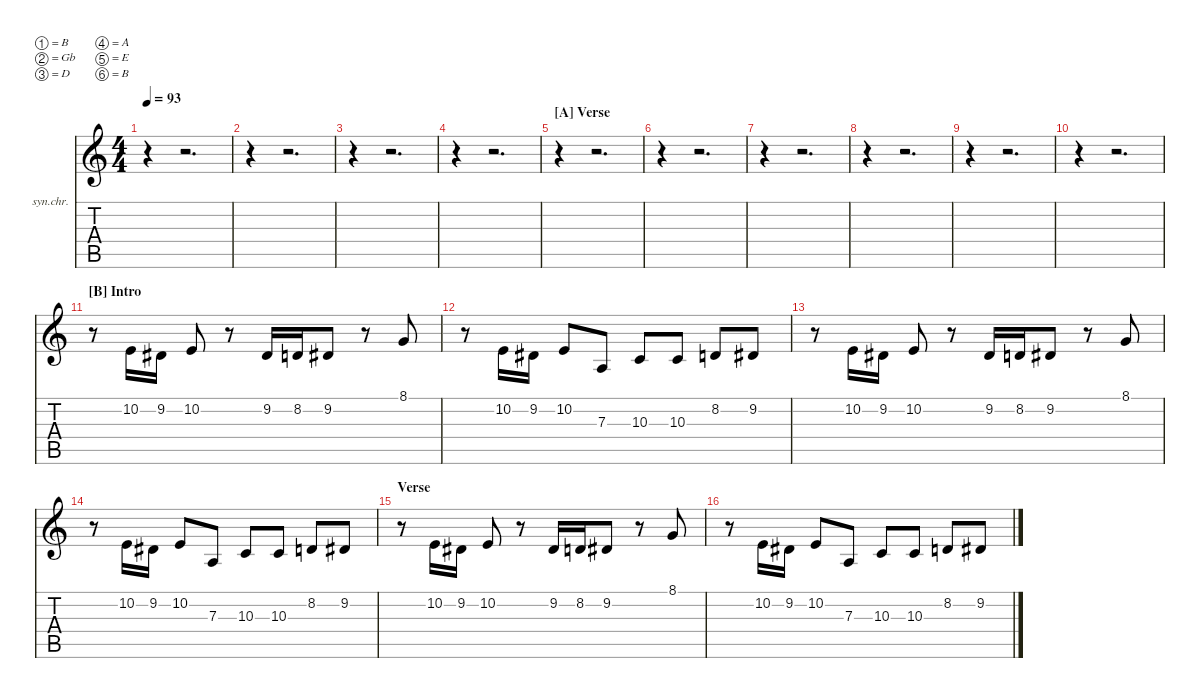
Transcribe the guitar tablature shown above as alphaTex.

\defaultSystemsLayout 4
\hideDynamics
\bracketExtendMode nobrackets
\firstSystemTrackNameOrientation horizontal
\otherSystemsTrackNameOrientation horizontal
\track ("2nd Vocals" "syn.chr.") {solo instrument synthvoice}
\staff {score tabs}
\tuning (B3 Gb3 D3 A2 E2 B1)
\ts (4 4)
\scale
0.990621
\tempo 93
\accidentals auto
\clef g2
\ottava regular
\simile none
\ks c
r.4{dy f beam Down} r.2{d beam Down} |
\scale
0.948516 r.4{beam Down} r.2{d beam Down} |
\scale
0.948516 r.4{beam Down} r.2{d beam Down} |
\scale
1.09919 r.4{beam Down} r.2{d beam Down} |
\section ("A" "Verse")
\scale
0.977463 r.4{beam Down} r.2{d beam Down} |
\scale
0.945884 r.4{beam Down} r.2{d beam Down} |
\scale
0.977463 r.4{beam Down} r.2{d beam Down} |
\scale
1.06761 r.4{beam Down} r.2{d beam Down} |
\scale
1.09129 r.4{beam Down} r.2{d beam Down} |
\scale
0.969568 r.4{beam Down} r.2{d beam Down} |
\section ("B" "Intro")
\scale
0.969568 r.8{beam Down} 10.2.16{beam Up} 9.2{acc #}.16{beam Up} 10.2.8{beam Up} r.8{beam Up} 9.2{acc #}.16{beam Up} 8.2.16{beam Up} 9.2{acc #}.8{beam Up} r.8{beam Up} 8.1.8{beam Up} |
\scale
0.969568 r.8{beam Down} 10.2.16{beam Up} 9.2{acc #}.16{beam Up} 10.2.8{beam Up} 7.3.8{beam Up} 10.3.8{beam Up} 10.3.8{beam Up} 8.2.8{beam Up} 9.2{acc #}.8{beam Up} |
\scale
1.09129 r.8{beam Down} 10.2.16{beam Up} 9.2{acc #}.16{beam Up} 10.2.8{beam Up} r.8{beam Up} 9.2{acc #}.16{beam Up} 8.2.16{beam Up} 9.2{acc #}.8{beam Up} r.8{beam Up} 8.1.8{beam Up} |
\scale
0.969568 r.8{beam Down} 10.2.16{beam Up} 9.2{acc #}.16{beam Up} 10.2.8{beam Up} 7.3.8{beam Up} 10.3.8{beam Up} 10.3.8{beam Up} 8.2.8{beam Up} 9.2{acc #}.8{beam Up} |
\section ("" "Verse")
\scale
0.969568 r.8{beam Down} 10.2.16{beam Up} 9.2{acc #}.16{beam Up} 10.2.8{beam Up} r.8{beam Up} 9.2{acc #}.16{beam Up} 8.2.16{beam Up} 9.2{acc #}.8{beam Up} r.8{beam Up} 8.1.8{beam Up} |
\scale
1.09129 r.8{beam Down} 10.2.16{beam Up} 9.2{acc #}.16{beam Up} 10.2.8{beam Up} 7.3.8{beam Up} 10.3.8{beam Up} 10.3.8{beam Up} 8.2.8{beam Up} 9.2{acc #}.8{beam Up}
